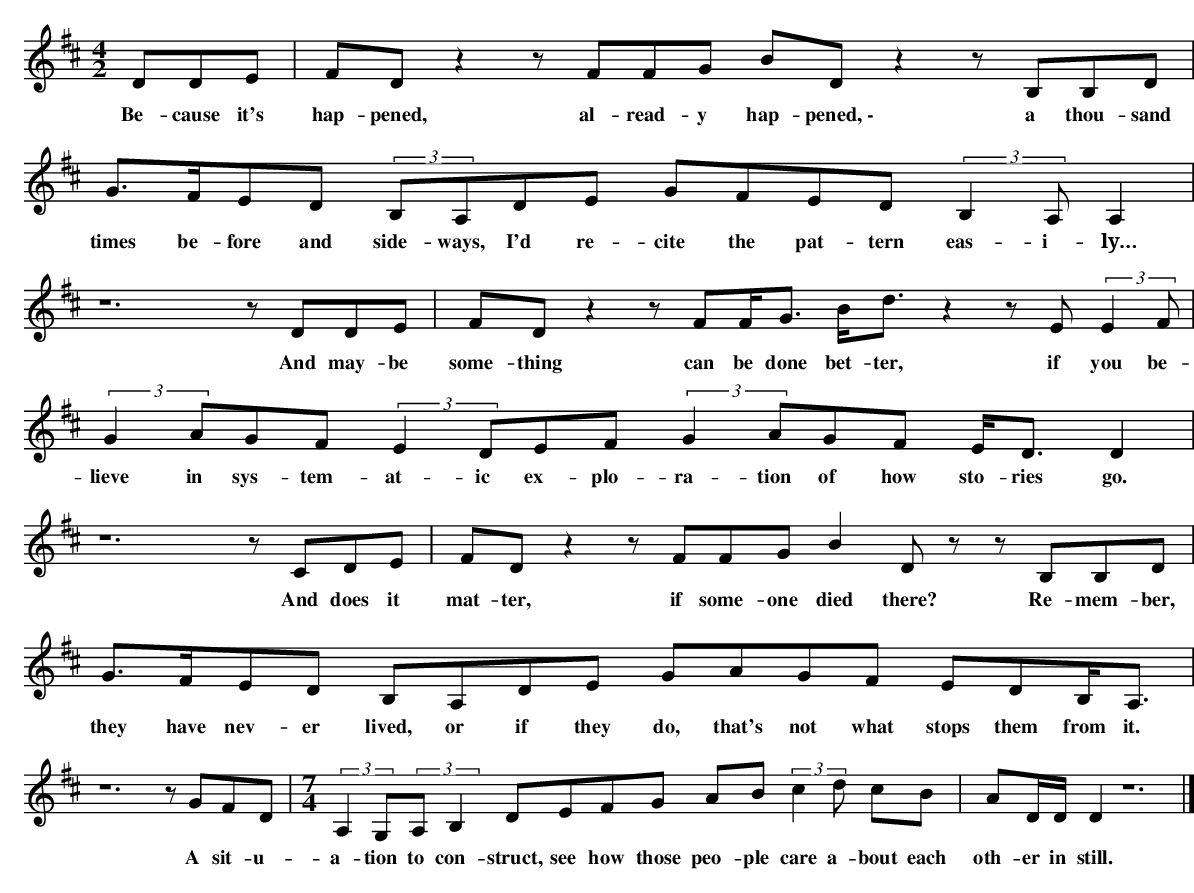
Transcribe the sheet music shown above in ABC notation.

X:1
M:4/2
L:1/8
K:D
DDE | FDz2 zFFG BDz2 zB,B,D |
w:Be-cause it's hap-pened, al-read-y hap-pened,~\- a thou-sand
G>FED (3::2B,A,DE GFED (3::2B,2A,A,2 |
w:times be-fore and side-ways, I'd re-cite the pat-tern eas-i-ly…
z12 zDDE | FDz2 zFF<G B<dz2 zE(3::2E2F |
w:And may-be some-thing can be done bet-ter, if you be-
(3::2G2AGF (3::2E2DEF (3::2G2AGF E<DD2 |
w:lieve in sys-tem-at-ic ex-plo-ra-tion of how sto-ries go.
z12 zCDE | FDz2 zFFG B2Dz zB,B,D |
w:And does it mat-ter, if some-one died there? Re-mem-ber,
G>FED B,A,DE GAGF EDB,<A, |
w:they have nev-er lived, or if they do, that's not what stops them from it.
z12 zGFD | [M: 7/4] (3::2A,2G,(3::2A,B,2 DEFG AB(3::2c2d cB | AD/D/D2 z12 |]
w:A sit-u-a-tion to con-struct, see how those peo-ple care a-bout each oth-er in still.
